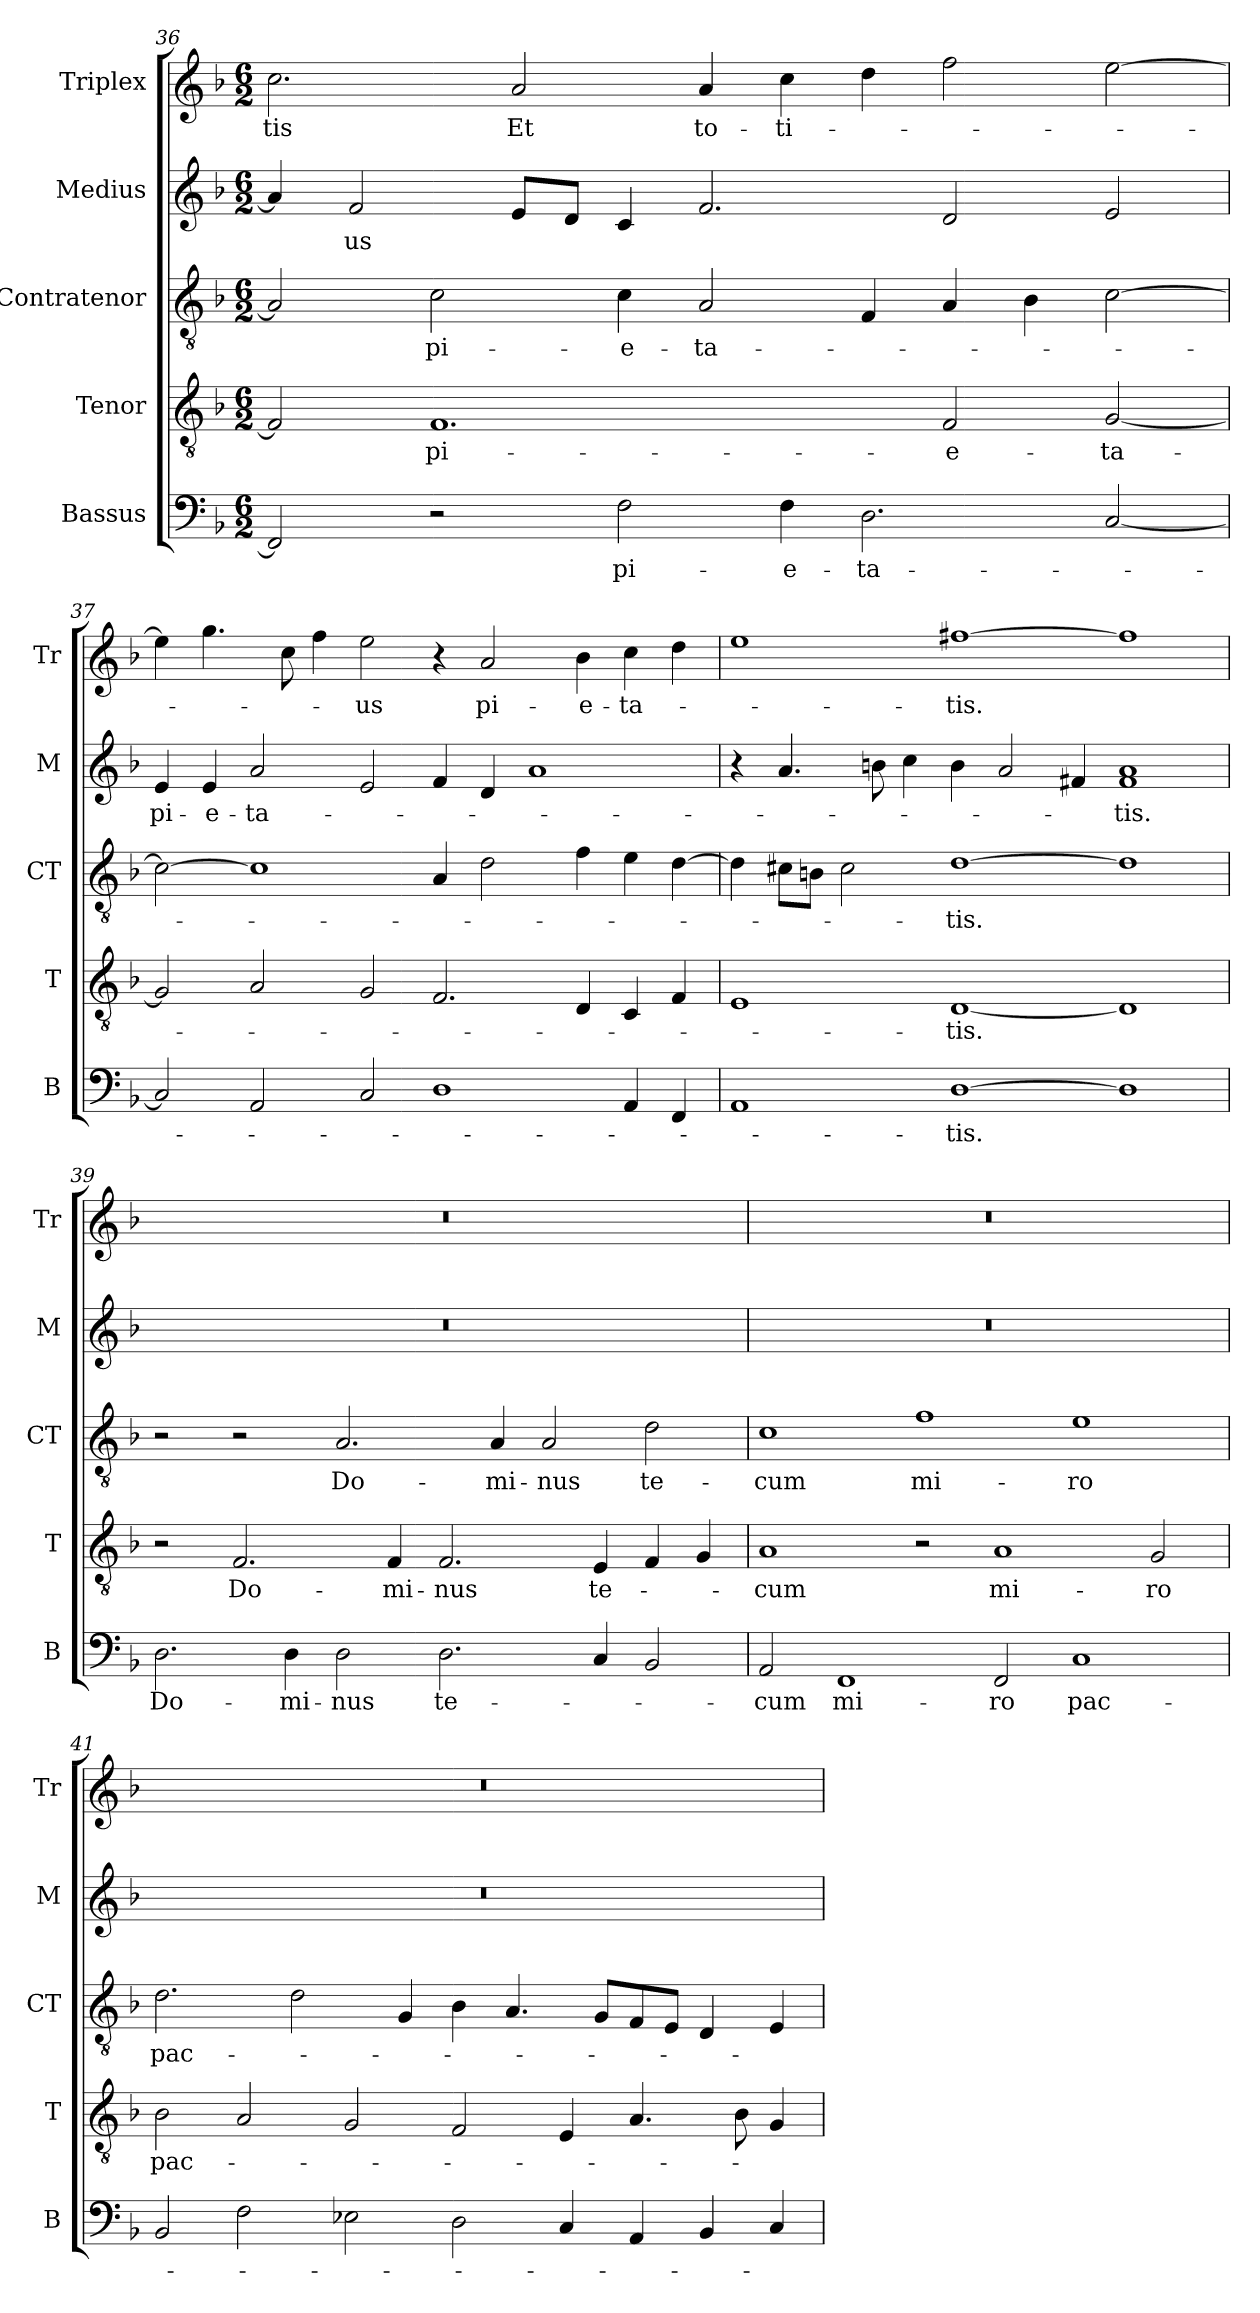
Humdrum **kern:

**kern	**text	**kern	**text	**kern	**text	**kern	**text	**kern	**text
*part5	*part5	*part4	*part4	*part3	*part3	*part2	*part2	*part1	*part1
*staff5	*staff5	*staff4	*staff4	*staff3	*staff3	*staff2	*staff2	*staff1	*staff1
*I"Bassus	*	*I"Tenor	*	*I"Contratenor	*	*I"Medius	*	*I"Triplex	*
*I'B	*	*I'T	*	*I'CT	*	*I'M	*	*I'Tr	*
*clefF4	*	*clefGv2	*	*clefGv2	*	*clefG2	*	*clefG2	*
*k[b-]	*	*k[b-]	*	*k[b-]	*	*k[b-]	*	*k[b-]	*
*F:	*	*F:	*	*F:	*	*F:	*	*F:	*
*M6/2	*	*M6/2	*	*M6/2	*	*M6/2	*	*M6/2	*
=36	=36	=36	=36	=36	=36	=36	=36	=36	=36
!	!	!	!	!	!	!	!	!	!LO:LY:b
2FF/]	.	2F/]	.	2A/]	.	4a/]	.	2.cc\	-tis
!	!	!	!	!	!	!	!LO:LY:b	!	!
.	.	.	.	.	.	2f/	-us	.	.
!	!	!	!LO:LY:b	!	!	!	!	!	!
!	!	!	!	!	!LO:LY:b	!	!	!	!
2r	.	1.F	pi-	2c\	pi-	.	.	.	.
!	!	!	!	!	!	!	!	!	!LO:LY:b
.	.	.	.	.	.	8e/L	.	2a/	Et
.	.	.	.	.	.	8d/J	.	.	.
!	!LO:LY:b	!	!	!	!	!	!	!	!
!	!	!	!	!	!LO:LY:b	!	!	!	!
2F\	pi-	.	.	4c\	-e-	4c/	.	.	.
!	!	!	!	!	!LO:LY:b	!	!	!	!
!	!	!	!	!	!	!	!	!	!LO:LY:b
.	.	.	.	2A/	-ta-	2.f/	.	4a/	to-
!	!LO:LY:b	!	!	!	!	!	!	!	!
!	!	!	!	!	!	!	!	!	!LO:LY:b
4F\	-e-	.	.	.	.	.	.	4cc\	-ti-
!	!LO:LY:b	!	!	!	!	!	!	!	!
2.D\	-ta-	.	.	4F/	.	.	.	4dd\	.
!	!	!	!LO:LY:b	!	!	!	!	!	!
.	.	2F/	-e-	4A/	.	2d/	.	2ff\	.
.	.	.	.	4B-\	.	.	.	.	.
!	!	!	!LO:LY:b	!	!	!	!	!	!
[2C/	.	[2G/	-ta-	[2c\	.	2e/	.	[2ee\	.
!!LO:LB:g=z
=37	=37	=37	=37	=37	=37	=37	=37	=37	=37
!	!	!	!	!	!	!	!LO:LY:b	!	!
2C/]	.	2G/]	.	2c\_	.	4e/	pi-	4ee\]	.
!	!	!	!	!	!	!	!LO:LY:b	!	!
.	.	.	.	.	.	4e/	-e-	4.gg\	.
!	!	!	!	!	!	!	!LO:LY:b	!	!
2AA/	.	2A/	.	1c]	.	2a/	-ta-	.	.
.	.	.	.	.	.	.	.	8cc\	.
.	.	.	.	.	.	.	.	4ff\	.
!	!	!	!	!	!	!	!	!	!LO:LY:b
2C/	.	2G/	.	.	.	2e/	.	2ee\	-us
1D	.	2.F/	.	4A/	.	4f/	.	4r	.
!	!	!	!	!	!	!	!	!	!LO:LY:b
.	.	.	.	2d\	.	4d/	.	2a/	pi-
.	.	.	.	.	.	1a	.	.	.
!	!	!	!	!	!	!	!	!	!LO:LY:b
.	.	4D/	.	4f\	.	.	.	4b-\	-e-
!	!	!	!	!	!	!	!	!	!LO:LY:b
4AA/	.	4C/	.	4e\	.	.	.	4cc\	-ta-
4FF/	.	4F/	.	[4d\	.	.	.	4dd\	.
=38	=38	=38	=38	=38	=38	=38	=38	=38	=38
1AA	.	1E	.	4d\]	.	4r	.	1ee	.
.	.	.	.	8c#X\L	.	4.a/	.	.	.
.	.	.	.	8Bn\J	.	.	.	.	.
.	.	.	.	2c#\	.	.	.	.	.
.	.	.	.	.	.	8bn\	.	.	.
.	.	.	.	.	.	4cc\	.	.	.
!	!LO:LY:b	!	!	!	!	!	!	!	!
!	!	!	!LO:LY:b	!	!	!	!	!	!
!	!	!	!	!	!LO:LY:b	!	!	!	!
!	!	!	!	!	!	!	!	!	!LO:LY:b
[1D	-tis.	[1D	-tis.	[1d	-tis.	4b\	.	[1ff#X	-tis.
.	.	.	.	.	.	2a/	.	.	.
.	.	.	.	.	.	4f#X/	.	.	.
!	!	!	!	!	!	!	!LO:LY:b	!	!
1D]	.	1D]	.	1d]	.	1f# 1a	-tis.	1ff#]	.
!!LO:PB:g=z
=39	=39	=39	=39	=39	=39	=39	=39	=39	=39
!	!LO:LY:b	!	!	!	!	!	!	!	!
2.D\	Do-	2r	.	2r	.	0.r	.	0.r	.
!	!	!	!LO:LY:b	!	!	!	!	!	!
.	.	2.F/	Do-	2r	.	.	.	.	.
!	!LO:LY:b	!	!	!	!	!	!	!	!
4D\	-mi-	.	.	.	.	.	.	.	.
!	!LO:LY:b	!	!	!	!	!	!	!	!
!	!	!	!	!	!LO:LY:b	!	!	!	!
2D\	-nus	.	.	2.A/	Do-	.	.	.	.
!	!	!	!LO:LY:b	!	!	!	!	!	!
.	.	4F/	-mi-	.	.	.	.	.	.
!	!LO:LY:b	!	!	!	!	!	!	!	!
!	!	!	!LO:LY:b	!	!	!	!	!	!
2.D\	te-	2.F/	-nus	.	.	.	.	.	.
!	!	!	!	!	!LO:LY:b	!	!	!	!
.	.	.	.	4A/	-mi-	.	.	.	.
!	!	!	!	!	!LO:LY:b	!	!	!	!
.	.	.	.	2A/	-nus	.	.	.	.
!	!	!	!LO:LY:b	!	!	!	!	!	!
4C/	.	4E/	te-	.	.	.	.	.	.
!	!	!	!	!	!LO:LY:b	!	!	!	!
2BB-/	.	4F/	.	2d\	te-	.	.	.	.
.	.	4G/	.	.	.	.	.	.	.
=40	=40	=40	=40	=40	=40	=40	=40	=40	=40
!	!LO:LY:b	!	!	!	!	!	!	!	!
!	!	!	!LO:LY:b	!	!	!	!	!	!
!	!	!	!	!	!LO:LY:b	!	!	!	!
2AA/	-cum	1A	-cum	1c	-cum	0.r	.	0.r	.
!	!LO:LY:b	!	!	!	!	!	!	!	!
1FF	mi-	.	.	.	.	.	.	.	.
!	!	!	!	!	!LO:LY:b	!	!	!	!
.	.	2r	.	1f	mi-	.	.	.	.
!	!LO:LY:b	!	!	!	!	!	!	!	!
!	!	!	!LO:LY:b	!	!	!	!	!	!
2FF/	-ro	1A	mi-	.	.	.	.	.	.
!	!LO:LY:b	!	!	!	!	!	!	!	!
!	!	!	!	!	!LO:LY:b	!	!	!	!
1C	pac-	.	.	1e	-ro	.	.	.	.
!	!	!	!LO:LY:b	!	!	!	!	!	!
.	.	2G/	-ro	.	.	.	.	.	.
!!LO:LB:g=z
=41	=41	=41	=41	=41	=41	=41	=41	=41	=41
!	!	!	!LO:LY:b	!	!	!	!	!	!
!	!	!	!	!	!LO:LY:b	!	!	!	!
2BB-/	.	2B-\	pac-	2.d\	pac-	0.r	.	0.r	.
2F\	.	2A/	.	.	.	.	.	.	.
.	.	.	.	2d\	.	.	.	.	.
2E-X\	.	2G/	.	.	.	.	.	.	.
.	.	.	.	4G/	.	.	.	.	.
2D\	.	2F/	.	4B-\	.	.	.	.	.
.	.	.	.	4.A/	.	.	.	.	.
4C/	.	4E/	.	.	.	.	.	.	.
.	.	.	.	8G/L	.	.	.	.	.
4AA/	.	4.A/	.	8F/	.	.	.	.	.
.	.	.	.	8E/J	.	.	.	.	.
4BB-/	.	.	.	4D/	.	.	.	.	.
.	.	8B-\	.	.	.	.	.	.	.
4C/	.	4G/	.	4E/	.	.	.	.	.
=	=	=	=	=	=	=	=	=	=
*-	*-	*-	*-	*-	*-	*-	*-	*-	*-
